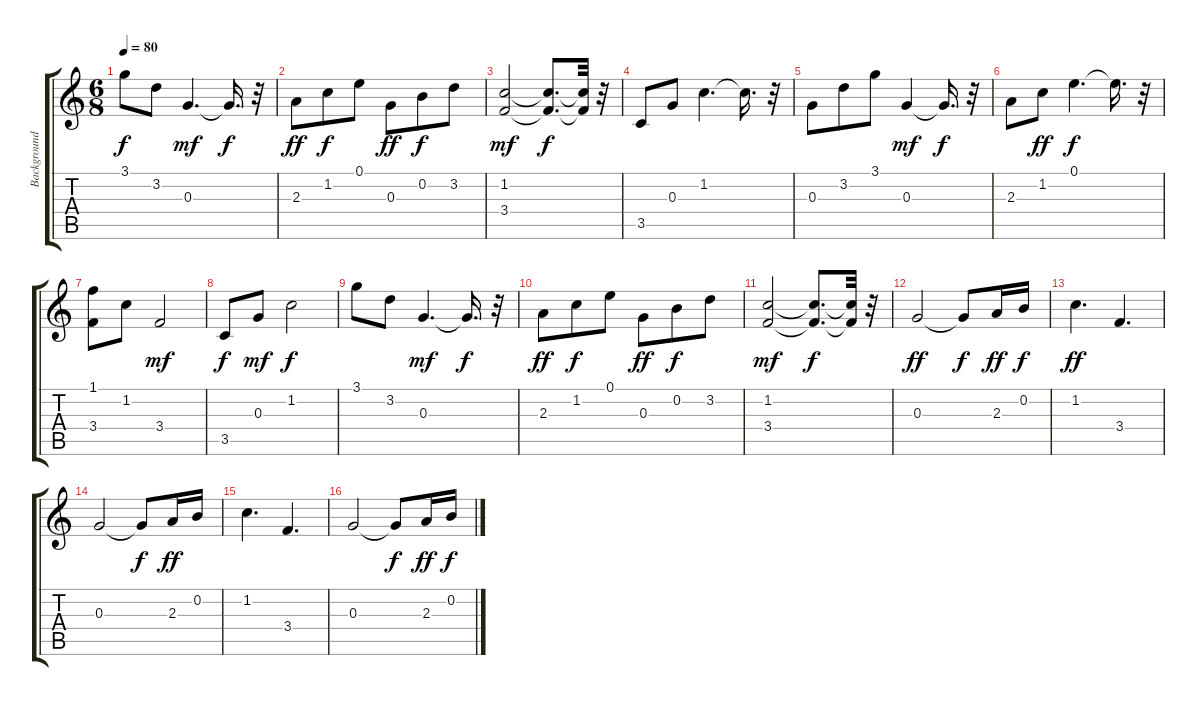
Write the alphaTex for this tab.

\track ("Background (distortion)" "Background") {instrument distortionguitar}
\staff {score tabs}
\tuning (E4 B3 G3 D3 A2 E2) {hide}
\ts (6 8)
\tempo 80
\clef g2
\ks c
3.1.8{dy f} 3.2.8 0.3.4{d dy mf} 0.3{t}.16{d dy f} r.32 |
2.3.8{dy ff} 1.2.8{dy f} 0.1.8 0.3.8{dy ff} 0.2.8{dy f} 3.2.8 |
(1.2 3.4).2{dy mf} (1.2{t} 3.4{t}).8{d dy f} (1.2{t} 3.4{t}).32 r.32 |
3.5.8 0.3.8 1.2.4{d} 1.2{t}.16{d} r.32 |
0.3.8 3.2.8 3.1.8 0.3.4{dy mf} 0.3{t}.16{d dy f} r.32 |
2.3.8 1.2.8{dy ff} 0.1.4{d dy f} 0.1{t}.16{d} r.32 |
(1.1 3.4).8 1.2.8 3.4.2{dy mf} |
3.5.8{dy f} 0.3.8{dy mf} 1.2.2{dy f} |
3.1.8 3.2.8 0.3.4{d dy mf} 0.3{t}.16{d dy f} r.32 |
2.3.8{dy ff} 1.2.8{dy f} 0.1.8 0.3.8{dy ff} 0.2.8{dy f} 3.2.8 |
(1.2 3.4).2{dy mf} (1.2{t} 3.4{t}).8{d dy f} (1.2{t} 3.4{t}).32 r.32 |
0.3.2{dy ff} 0.3{t}.8{dy f} 2.3.16{dy ff} 0.2.16{dy f} |
1.2.4{d dy ff} 3.4.4{d} |
0.3.2 0.3{t}.8{dy f} 2.3.16{dy ff} 0.2.16 |
1.2.4{d} 3.4.4{d} |
0.3.2 0.3{t}.8{dy f} 2.3.16{dy ff} 0.2.16{dy f}
